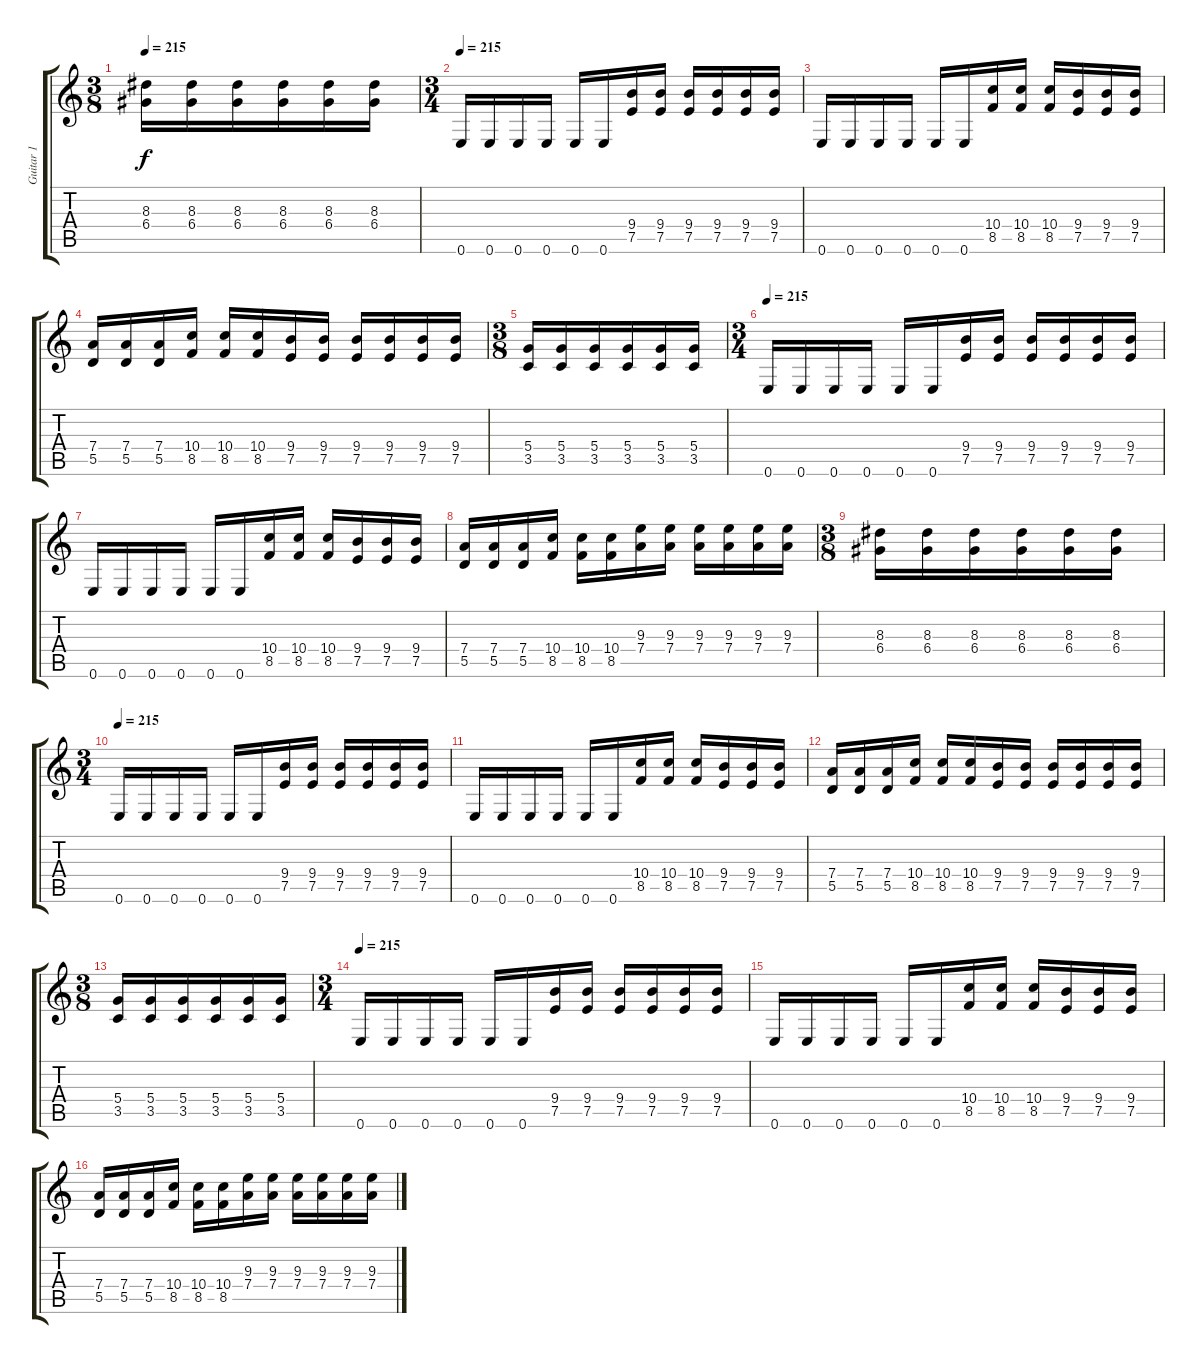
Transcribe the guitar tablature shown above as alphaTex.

\track ("Guitar 1" "Guitar 1") {instrument distortionguitar}
\staff {score tabs}
\tuning (E4 B3 G3 D3 A2 E2) {hide}
\ts (3 8)
\tempo 215
\clef g2
\ks c
(8.3 6.4).16{dy f} (8.3 6.4).16 (8.3 6.4).16 (8.3 6.4).16 (8.3 6.4).16 (8.3 6.4).16 |
\ts (3 4)
\tempo 215
0.6.16 0.6.16 0.6.16 0.6.16 0.6.16 0.6.16 (9.4 7.5).16 (9.4 7.5).16 (9.4 7.5).16 (9.4 7.5).16 (9.4 7.5).16 (9.4 7.5).16 |
0.6.16 0.6.16 0.6.16 0.6.16 0.6.16 0.6.16 (10.4 8.5).16 (10.4 8.5).16 (10.4 8.5).16 (9.4 7.5).16 (9.4 7.5).16 (9.4 7.5).16 |
(7.4 5.5).16 (7.4 5.5).16 (7.4 5.5).16 (10.4 8.5).16 (10.4 8.5).16 (10.4 8.5).16 (9.4 7.5).16 (9.4 7.5).16 (9.4 7.5).16 (9.4 7.5).16 (9.4 7.5).16 (9.4 7.5).16 |
\ts (3 8)
(5.4 3.5).16 (5.4 3.5).16 (5.4 3.5).16 (5.4 3.5).16 (5.4 3.5).16 (5.4 3.5).16 |
\ts (3 4)
\tempo 215
0.6.16 0.6.16 0.6.16 0.6.16 0.6.16 0.6.16 (9.4 7.5).16 (9.4 7.5).16 (9.4 7.5).16 (9.4 7.5).16 (9.4 7.5).16 (9.4 7.5).16 |
0.6.16 0.6.16 0.6.16 0.6.16 0.6.16 0.6.16 (10.4 8.5).16 (10.4 8.5).16 (10.4 8.5).16 (9.4 7.5).16 (9.4 7.5).16 (9.4 7.5).16 |
(7.4 5.5).16 (7.4 5.5).16 (7.4 5.5).16 (10.4 8.5).16 (10.4 8.5).16 (10.4 8.5).16 (9.3 7.4).16 (9.3 7.4).16 (9.3 7.4).16 (9.3 7.4).16 (9.3 7.4).16 (9.3 7.4).16 |
\ts (3 8)
(8.3 6.4).16 (8.3 6.4).16 (8.3 6.4).16 (8.3 6.4).16 (8.3 6.4).16 (8.3 6.4).16 |
\ts (3 4)
\tempo 215
0.6.16 0.6.16 0.6.16 0.6.16 0.6.16 0.6.16 (9.4 7.5).16 (9.4 7.5).16 (9.4 7.5).16 (9.4 7.5).16 (9.4 7.5).16 (9.4 7.5).16 |
0.6.16 0.6.16 0.6.16 0.6.16 0.6.16 0.6.16 (10.4 8.5).16 (10.4 8.5).16 (10.4 8.5).16 (9.4 7.5).16 (9.4 7.5).16 (9.4 7.5).16 |
(7.4 5.5).16 (7.4 5.5).16 (7.4 5.5).16 (10.4 8.5).16 (10.4 8.5).16 (10.4 8.5).16 (9.4 7.5).16 (9.4 7.5).16 (9.4 7.5).16 (9.4 7.5).16 (9.4 7.5).16 (9.4 7.5).16 |
\ts (3 8)
(5.4 3.5).16 (5.4 3.5).16 (5.4 3.5).16 (5.4 3.5).16 (5.4 3.5).16 (5.4 3.5).16 |
\ts (3 4)
\tempo 215
0.6.16 0.6.16 0.6.16 0.6.16 0.6.16 0.6.16 (9.4 7.5).16 (9.4 7.5).16 (9.4 7.5).16 (9.4 7.5).16 (9.4 7.5).16 (9.4 7.5).16 |
0.6.16 0.6.16 0.6.16 0.6.16 0.6.16 0.6.16 (10.4 8.5).16 (10.4 8.5).16 (10.4 8.5).16 (9.4 7.5).16 (9.4 7.5).16 (9.4 7.5).16 |
(7.4 5.5).16 (7.4 5.5).16 (7.4 5.5).16 (10.4 8.5).16 (10.4 8.5).16 (10.4 8.5).16 (9.3 7.4).16 (9.3 7.4).16 (9.3 7.4).16 (9.3 7.4).16 (9.3 7.4).16 (9.3 7.4).16
